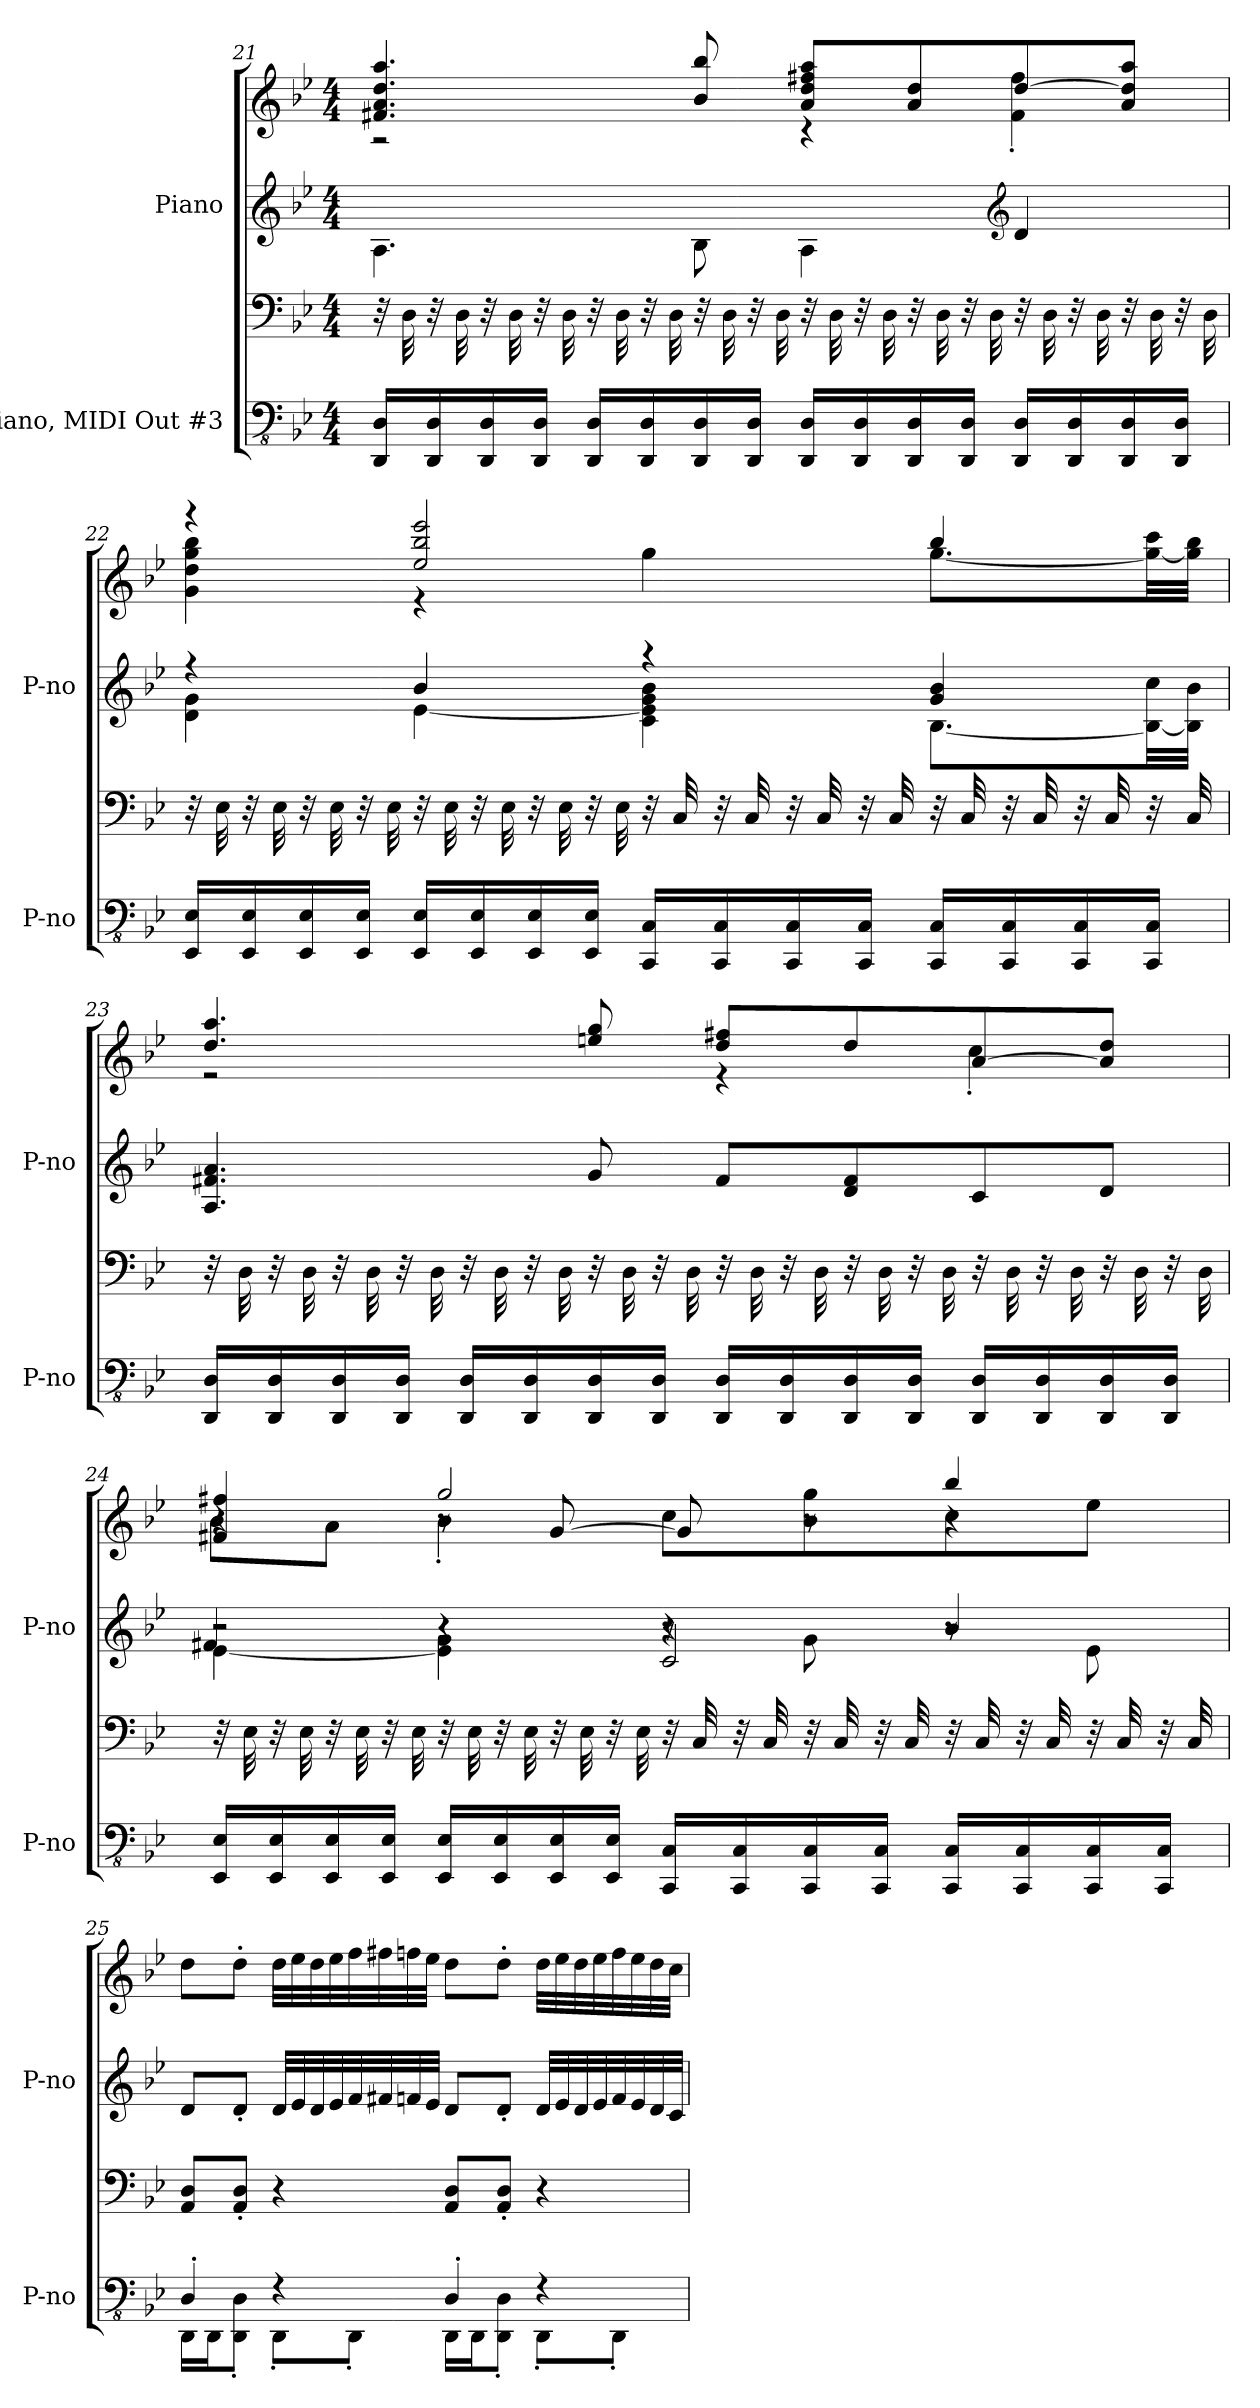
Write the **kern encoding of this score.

**kern	**kern	**kern	**kern
*part2	*part2	*part1	*part1
*staff4	*staff3	*staff2	*staff1
*I"Piano, MIDI Out #3	*	*I"Piano	*
*I'P-no	*	*I'P-no	*
!!LO:PB:g=z
*clefFv4	*clefF4	*clefG2	*clefG2
*k[b-e-]	*k[b-e-]	*k[b-e-]	*k[b-e-]
*M4/4	*M4/4	*M4/4	*M4/4
=21	=21	=21	=21
*	*	*	*^
16DDD/ 16DD/LL	32r	4.A\	4.f#X/ 4.a/ 4.dd/ 4.aa/	2r
.	32D\	.	.	.
16DDD/ 16DD/	32r	.	.	.
.	32D\	.	.	.
16DDD/ 16DD/	32r	.	.	.
.	32D\	.	.	.
16DDD/ 16DD/JJ	32r	.	.	.
.	32D\	.	.	.
16DDD/ 16DD/LL	32r	.	.	.
.	32D\	.	.	.
16DDD/ 16DD/	32r	.	.	.
.	32D\	.	.	.
16DDD/ 16DD/	32r	8B-\	8b-/ 8bb-/	.
.	32D\	.	.	.
16DDD/ 16DD/JJ	32r	.	.	.
.	32D\	.	.	.
16DDD/ 16DD/LL	32r	4A\	8a/ 8dd/ 8ff#X/ 8aa/L	4r
.	32D\	.	.	.
16DDD/ 16DD/	32r	.	.	.
.	32D\	.	.	.
16DDD/ 16DD/	32r	.	8a/ 8dd/	.
.	32D\	.	.	.
16DDD/ 16DD/JJ	32r	.	.	.
.	32D\	.	.	.
*	*	*clefG2	*	*
16DDD/ 16DD/LL	32r	4d/	[8dd/	4f#\' 4ff#\'
.	32D\	.	.	.
16DDD/ 16DD/	32r	.	.	.
.	32D\	.	.	.
16DDD/ 16DD/	32r	.	8a/ 8dd/] 8aa/J	.
.	32D\	.	.	.
16DDD/ 16DD/JJ	32r	.	.	.
.	32D\	.	.	.
!!LO:LB:g=z	!!
=22	=22	=22	=22	=22
*	*	*^	*	*
16EEE-/ 16EE-/LL	32r	4r	4d\ 4g\	4r	4g\ 4dd\ 4gg\ 4bb-\
.	32E-\	.	.	.	.
16EEE-/ 16EE-/	32r	.	.	.	.
.	32E-\	.	.	.	.
16EEE-/ 16EE-/	32r	.	.	.	.
.	32E-\	.	.	.	.
16EEE-/ 16EE-/JJ	32r	.	.	.	.
.	32E-\	.	.	.	.
16EEE-/ 16EE-/LL	32r	4b-/	[4e-\	2ee-/ 2bb-/ 2eee-/	4r
.	32E-\	.	.	.	.
16EEE-/ 16EE-/	32r	.	.	.	.
.	32E-\	.	.	.	.
16EEE-/ 16EE-/	32r	.	.	.	.
.	32E-\	.	.	.	.
16EEE-/ 16EE-/JJ	32r	.	.	.	.
.	32E-\	.	.	.	.
16CCC/ 16CC/LL	32r	4r	4c\ 4e-\] 4g\ 4b-\	.	4gg\
.	32C/	.	.	.	.
16CCC/ 16CC/	32r	.	.	.	.
.	32C/	.	.	.	.
16CCC/ 16CC/	32r	.	.	.	.
.	32C/	.	.	.	.
16CCC/ 16CC/JJ	32r	.	.	.	.
.	32C/	.	.	.	.
16CCC/ 16CC/LL	32r	4g/ 4b-/	[8.B-\L	4bb-/	[8.gg\L
.	32C/	.	.	.	.
16CCC/ 16CC/	32r	.	.	.	.
.	32C/	.	.	.	.
16CCC/ 16CC/	32r	.	.	.	.
.	32C/	.	.	.	.
16CCC/ 16CC/JJ	32r	.	32B-\_ 32cc\LL	.	32gg\_ 32ccc\LL
.	32C/	.	32B-\] 32b-\JJJ	.	32gg\] 32bb-\JJJ
*	*	*v	*v	*	*
!!LO:LB:g=z	!!
=23	=23	=23	=23	=23
16DDD/ 16DD/LL	32r	4.A/ 4.f#X/ 4.a/	4.dd/ 4.aa/	2r
.	32D\	.	.	.
16DDD/ 16DD/	32r	.	.	.
.	32D\	.	.	.
16DDD/ 16DD/	32r	.	.	.
.	32D\	.	.	.
16DDD/ 16DD/JJ	32r	.	.	.
.	32D\	.	.	.
16DDD/ 16DD/LL	32r	.	.	.
.	32D\	.	.	.
16DDD/ 16DD/	32r	.	.	.
.	32D\	.	.	.
16DDD/ 16DD/	32r	8g/	8een/ 8gg/	.
.	32D\	.	.	.
16DDD/ 16DD/JJ	32r	.	.	.
.	32D\	.	.	.
16DDD/ 16DD/LL	32r	8f#/L	8dd/ 8ff#X/L	4r
.	32D\	.	.	.
16DDD/ 16DD/	32r	.	.	.
.	32D\	.	.	.
16DDD/ 16DD/	32r	8d/ 8f#/	8dd/	.
.	32D\	.	.	.
16DDD/ 16DD/JJ	32r	.	.	.
.	32D\	.	.	.
16DDD/ 16DD/LL	32r	8c/	[8a/	4cc'\
.	32D\	.	.	.
16DDD/ 16DD/	32r	.	.	.
.	32D\	.	.	.
16DDD/ 16DD/	32r	8d/J	8a/] 8dd/J	.
.	32D\	.	.	.
16DDD/ 16DD/JJ	32r	.	.	.
.	32D\	.	.	.
!!LO:PB:g=z
=24	=24	=24	=24	=24
*	*	*^	*	*^
*	*	*	*^	*	*	*
16EEE-/ 16EE-/LL	32r	2r	[4e-\	4f#X/	4f#X/ 4ff#X/	8b-\L	4r
.	32E-\	.	.	.	.	.	.
16EEE-/ 16EE-/	32r	.	.	.	.	.	.
.	32E-\	.	.	.	.	.	.
16EEE-/ 16EE-/	32r	.	.	.	.	8a\J	.
.	32E-\	.	.	.	.	.	.
16EEE-/ 16EE-/JJ	32r	.	.	.	.	.	.
.	32E-\	.	.	.	.	.	.
16EEE-/ 16EE-/LL	32r	.	4e-\] 4g\	4r	2gg/	4b-'\	8r
.	32E-\	.	.	.	.	.	.
16EEE-/ 16EE-/	32r	.	.	.	.	.	.
.	32E-\	.	.	.	.	.	.
16EEE-/ 16EE-/	32r	.	.	.	.	.	[8g/
.	32E-\	.	.	.	.	.	.
16EEE-/ 16EE-/JJ	32r	.	.	.	.	.	.
.	32E-\	.	.	.	.	.	.
16CCC/ 16CC/LL	32r	4r	8r	2c/	.	8cc\L	8g/]
.	32C/	.	.	.	.	.	.
16CCC/ 16CC/	32r	.	.	.	.	.	.
.	32C/	.	.	.	.	.	.
16CCC/ 16CC/	32r	.	8g\	.	.	8b-\ 8gg\	8r
.	32C/	.	.	.	.	.	.
16CCC/ 16CC/JJ	32r	.	.	.	.	.	.
.	32C/	.	.	.	.	.	.
16CCC/ 16CC/LL	32r	4b-/	8r	.	4bb-/	8cc\	4r
.	32C/	.	.	.	.	.	.
16CCC/ 16CC/	32r	.	.	.	.	.	.
.	32C/	.	.	.	.	.	.
16CCC/ 16CC/	32r	.	8e-\	.	.	8ee-\J	.
.	32C/	.	.	.	.	.	.
16CCC/ 16CC/JJ	32r	.	.	.	.	.	.
.	32C/	.	.	.	.	.	.
*	*	*v	*v	*v	*	*	*
*	*	*	*v	*v	*v
!!LO:LB:g=z
=25	=25	=25	=25
*^	*	*	*
4DD'/	16DDD\LL	8AA/ 8D/L	8d/L	8dd\L
.	16DDD\J	.	.	.
.	8DDD\' 8DD\'J	8AA/' 8D/'J	8d'/J	8dd'\J
4r	8DDD'\L	4r	32d/LLL	32dd\LLL
.	.	.	32e-/	32ee-\
.	.	.	32d/	32dd\
.	.	.	32e-/	32ee-\
.	8DDD'\J	.	32f/	32ff\
.	.	.	32f#X/	32ff#X\
.	.	.	32fn/	32ffn\
.	.	.	32e-/JJJ	32ee-\JJJ
4DD'/	16DDD\LL	8AA/ 8D/L	8d/L	8dd\L
.	16DDD\J	.	.	.
.	8DDD\' 8DD\'J	8AA/' 8D/'J	8d'/J	8dd'\J
4r	8DDD'\L	4r	32d/LLL	32dd\LLL
.	.	.	32e-/	32ee-\
.	.	.	32d/	32dd\
.	.	.	32e-/	32ee-\
.	8DDD'\J	.	32f/	32ff\
.	.	.	32e-/	32ee-\
.	.	.	32d/	32dd\
.	.	.	32c/JJJ	32cc\JJJ
*v	*v	*	*	*
=	=	=	=
*-	*-	*-	*-
